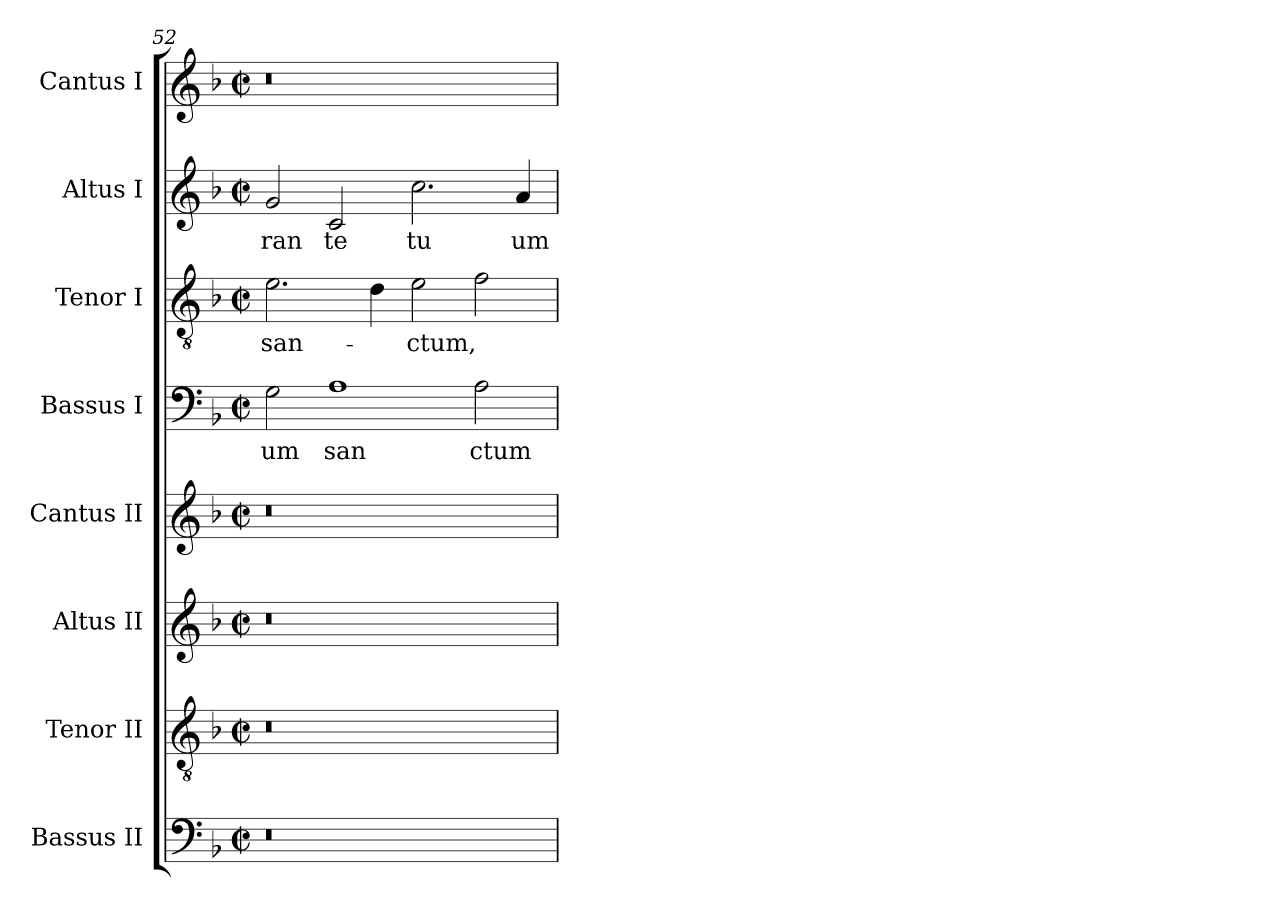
**kern	**kern	**kern	**kern	**kern	**text	**kern	**text	**kern	**text	**kern
*part8	*part7	*part6	*part5	*part4	*part4	*part3	*part3	*part2	*part2	*part1
*staff8	*staff7	*staff6	*staff5	*staff4	*staff4	*staff3	*staff3	*staff2	*staff2	*staff1
*I"Bassus II	*I"Tenor II	*I"Altus II	*I"Cantus II	*I"Bassus I	*	*I"Tenor I	*	*I"Altus I	*	*I"Cantus I
*clefF4	*clefGv2	*clefG2	*clefG2	*clefF4	*	*clefGv2	*	*clefG2	*	*clefG2
*k[b-]	*k[b-]	*k[b-]	*k[b-]	*k[b-]	*	*k[b-]	*	*k[b-]	*	*k[b-]
*F:	*F:	*F:	*F:	*F:	*	*F:	*	*F:	*	*F:
*M2/2	*M2/2	*M2/2	*M2/2	*M2/2	*	*M2/2	*	*M2/2	*	*M2/2
*met(c|)	*met(c|)	*met(c|)	*met(c|)	*met(c|)	*	*met(c|)	*	*met(c|)	*	*met(c|)
=52	=52	=52	=52	=52	=52	=52	=52	=52	=52	=52
!	!	!	!	!	!LO:LY:b:cj	!	!LO:LY:b	!	!LO:LY:b:cj	!
0r	0r	0r	0r	2G\	um	2.e\	san-	2g/	ran	0r
!	!	!	!	!	!LO:LY:b:cj	!	!	!	!LO:LY:b:cj	!
.	.	.	.	1A	san	.	.	2c/	te	.
.	.	.	.	.	.	4d\	.	.	.	.
!	!	!	!	!	!	!	!LO:LY:b	!	!LO:LY:b:cj	!
.	.	.	.	.	.	2e\	-ctum,	2.cc\	tu	.
!	!	!	!	!	!LO:LY:b:cj	!	!	!	!	!
.	.	.	.	2A\	ctum	2f\	.	.	.	.
!	!	!	!	!	!	!	!	!	!LO:LY:b:cj	!
.	.	.	.	.	.	.	.	4a/	um	.
=	=	=	=	=	=	=	=	=	=	=
*-	*-	*-	*-	*-	*-	*-	*-	*-	*-	*-
